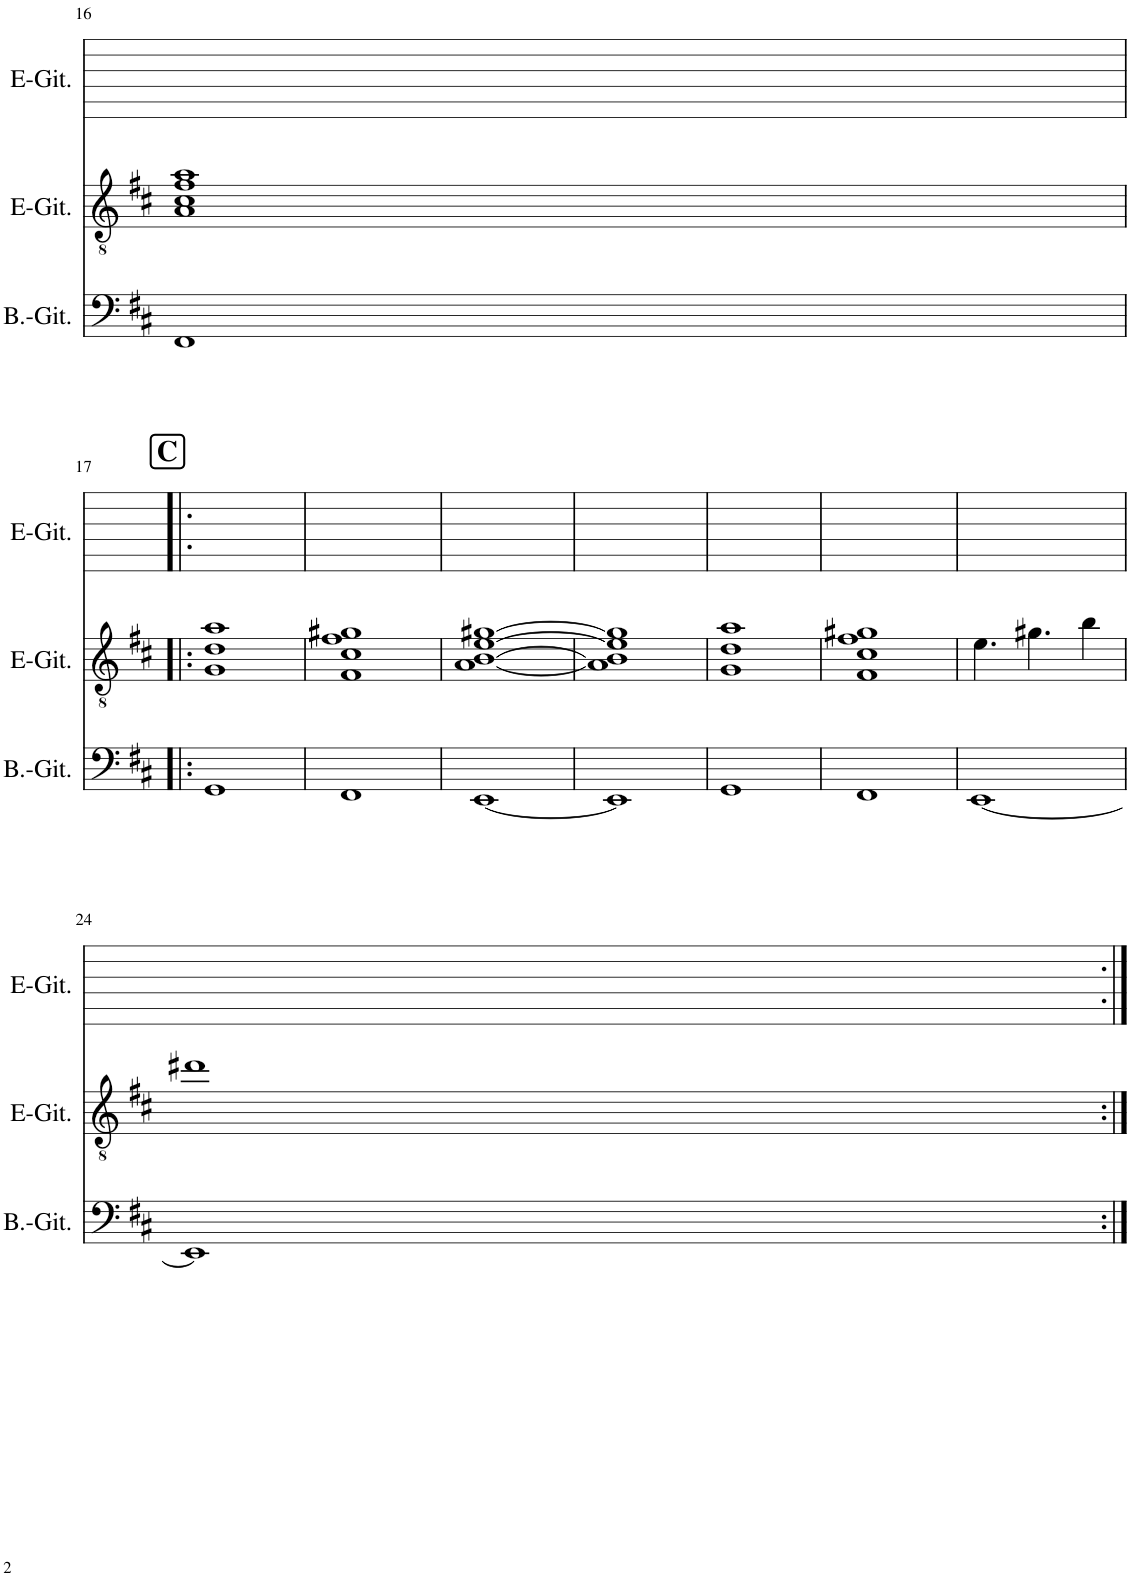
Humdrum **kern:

**kern	**kern	**kern
*part3	*part2	*part1
*staff3	*staff2	*staff1
*I"Bass Gitarre	*I"Elektrische Gitarre	*I"Elektrische Gitarre
*I'B.-Git.	*I'E-Git.	*I'E-Git.
!!LO:PB:g=z
*clefF4	*clefGv2	*
*Trd7c12	*	*
*k[f#c#]	*k[f#c#]	*k[f#c#]
*M4/4	*M4/4	*M4/4
=16	=16	=16
1FF#	1A 1c# 1f# 1a	1r
!!LO:LB:g=z
!!LO:REH:place=s1:a:B:cj:fs=14:t=C
=17!|:	=17!|:	=17!|:
1GG	1G 1d 1a	1r
=18	=18	=18
1FF#	1F# 1c# 1f# 1g#X	1r
=19	=19	=19
[1EE	[1A [1B [1e [1g#X	1r
=20	=20	=20
1EE]	1A] 1B] 1e] 1g#]	1r
=21	=21	=21
1GG	1G 1d 1a	1r
=22	=22	=22
1FF#	1F# 1c# 1f# 1g#X	1r
=23	=23	=23
[1EE	4.e\	1r
.	4.g#X\	.
.	4b\	.
!!LO:LB:g=z
=24	=24	=24
1EE]	1dd#X	1r
=:|!	=:|!	=:|!
*-	*-	*-
